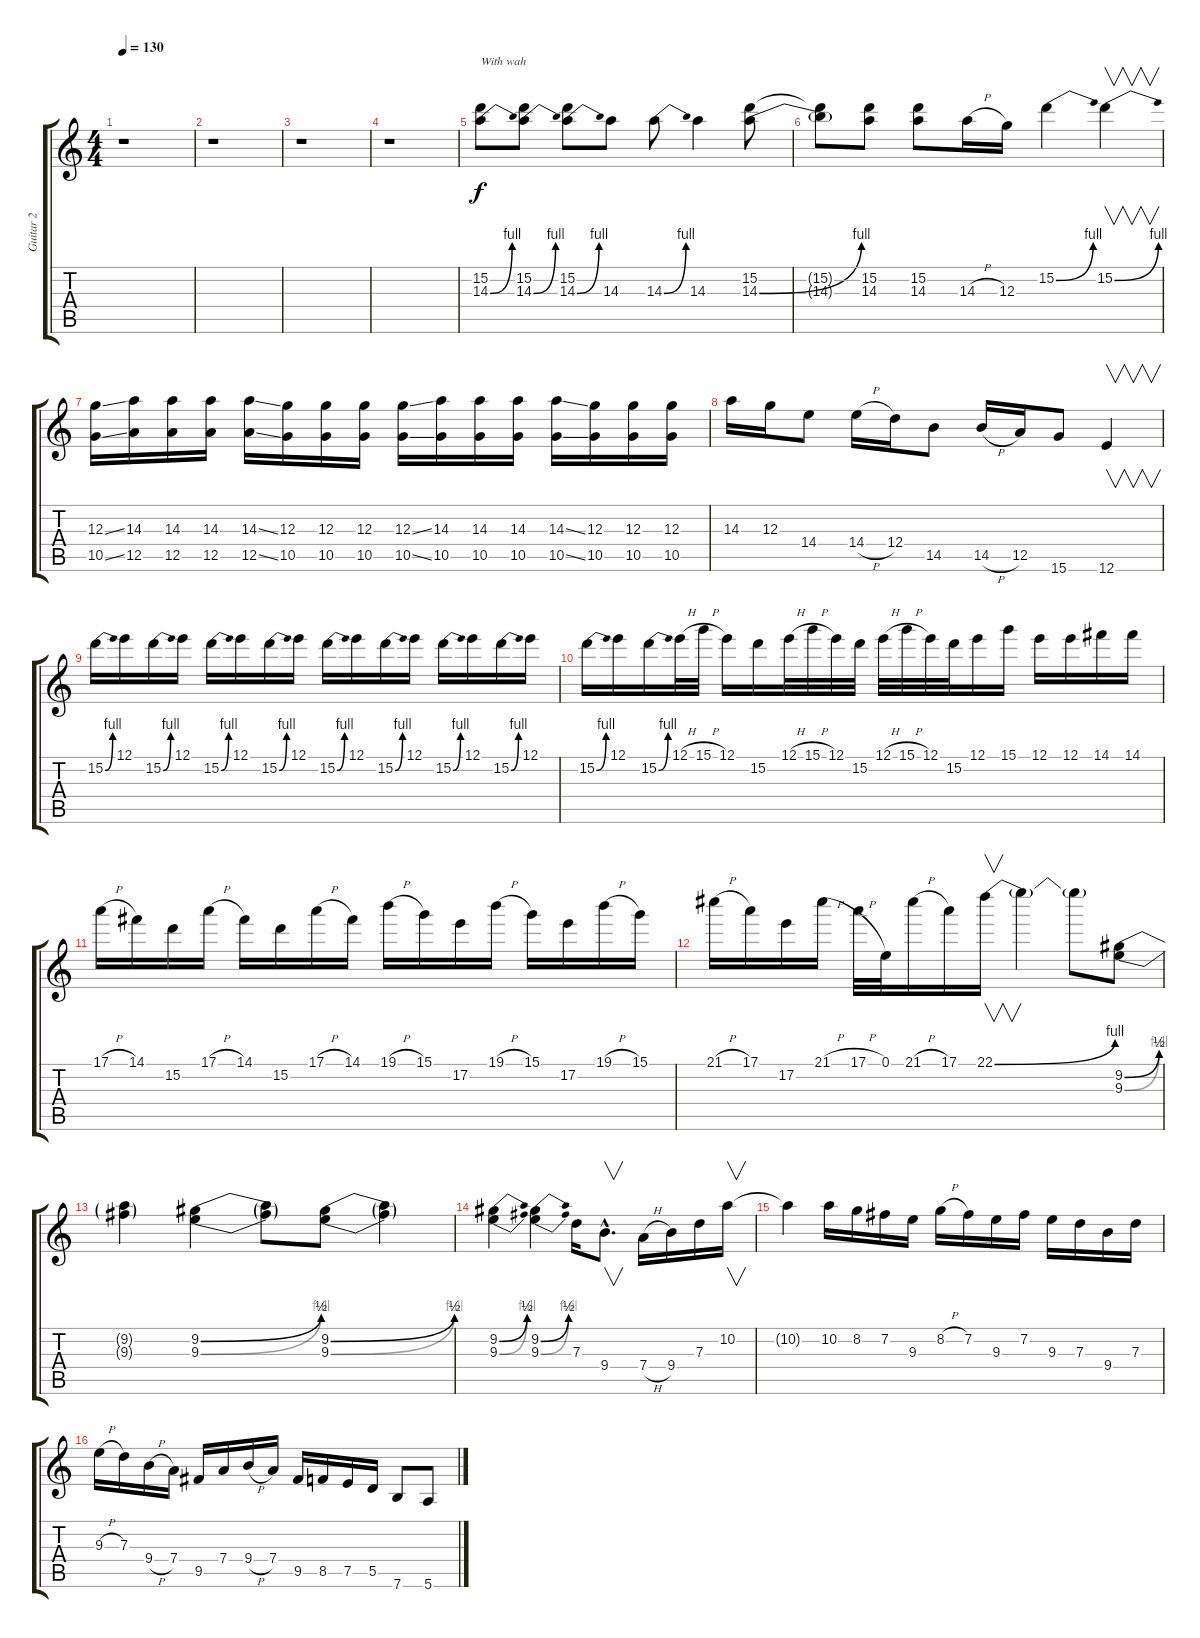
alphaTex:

\track ("Guitar 2" "Guitar 2") {instrument overdrivenguitar}
\staff {score tabs}
\tuning (E4 B3 G3 D3 A2 E2) {hide}
\ts (4 4)
\tempo 130
\clef g2
\ks c
r.1{dy f} |
r.1 |
r.1 |
r.1 |
(15.2 14.3{be (bend 0 0 60 4)}).8{txt "With wah"} (15.2 14.3{be (bend 0 0 60 4)}).8 (15.2 14.3{be (bend 0 0 60 4)}).8 14.3.8 14.3{be (bend 0 0 60 4)}.8 14.3.4 (15.2 14.3{be (bend 0 0 60 4)}).8 |
(15.2{t} 14.3{t}).8 (15.2 14.3).8 (15.2 14.3).8 14.3{h}.16 12.3.16 15.2{be (bend 0 0 60 4)}.4 15.2{be (bend 0 0 60 4)}.4{v} |
(12.3{ss} 10.5{ss}).16 (14.3 12.5).16 (14.3 12.5).16 (14.3 12.5).16 (14.3{ss} 12.5{ss}).16 (12.3 10.5).16 (12.3 10.5).16 (12.3 10.5).16 (12.3{ss} 10.5{ss}).16 (14.3 10.5).16 (14.3 10.5).16 (14.3 10.5).16 (14.3{ss} 10.5{ss}).16 (12.3 10.5).16 (12.3 10.5).16 (12.3 10.5).16 |
14.3.16 12.3.16 14.4.8 14.4{h}.16 12.4.16 14.5.8 14.5{h}.16 12.5.16 15.6.8 12.6.4{v} |
15.2{be (bend 0 0 60 4)}.16 12.1.16 15.2{be (bend 0 0 60 4)}.16 12.1.16 15.2{be (bend 0 0 60 4)}.16 12.1.16 15.2{be (bend 0 0 60 4)}.16 12.1.16 15.2{be (bend 0 0 60 4)}.16 12.1.16 15.2{be (bend 0 0 60 4)}.16 12.1.16 15.2{be (bend 0 0 60 4)}.16 12.1.16 15.2{be (bend 0 0 60 4)}.16 12.1.16 |
15.2{be (bend 0 0 60 4)}.16 12.1.16 15.2{be (bend 0 0 60 4)}.16 12.1{h}.32 15.1{h}.32 12.1.16 15.2.16 12.1{h}.32 15.1{h}.32 12.1.32 15.2.32 12.1{h}.32 15.1{h}.32 12.1.32 15.2.32 12.1.16 15.1.16 12.1.16 12.1.16 14.1.16 14.1.16 |
17.1{h}.16 14.1.16 15.2.16 17.1{h}.16 14.1.16 15.2.16 17.1{h}.16 14.1.16 19.1{h}.16 15.1.16 17.2.16 19.1{h}.16 15.1.16 17.2.16 19.1{h}.16 15.1.16 |
21.1{h}.16 17.1.16 17.2.16 21.1{h}.16 17.1{h}.32 0.1.32 21.1{h}.16 17.1.16 22.1{be (bend 0 0 60 4)}.16{v} 22.1{t}.4 22.1{t}.8 (9.2{be (bend 0 0 60 2)} 9.3{be (bend 0 0 60 4)}).8 |
(9.2{t} 9.3{t}).4 (9.2{be (bend 0 0 60 2)} 9.3{be (bend 0 0 60 4)}).4 (9.2{t} 9.3{t}).8 (9.2{be (bend 0 0 60 2)} 9.3{be (bend 0 0 60 4)}).8 (9.2{t} 9.3{t}).4 |
(9.2{be (bend 0 0 60 2)} 9.3{be (bend 0 0 60 4)}).4 (9.2{be (bend 0 0 60 2)} 9.3{be (bend 0 0 60 4)}).4 7.3.16 9.4{hac}.8{v d} 7.4{h}.16 9.4.16 7.3.16 10.2.16{v} |
10.2{t}.4 10.2.16 8.2.16 7.2.16 9.3.16 8.2{h}.16 7.2.16 9.3.16 7.2.16 9.3.16 7.3.16 9.4.16 7.3.16 |
9.3{h}.16 7.3.16 9.4{h}.16 7.4.16 9.5.16 7.4.16 9.4{h}.16 7.4.16 9.5.16 8.5.16 7.5.16 5.5.16 7.6.8 5.6.8
